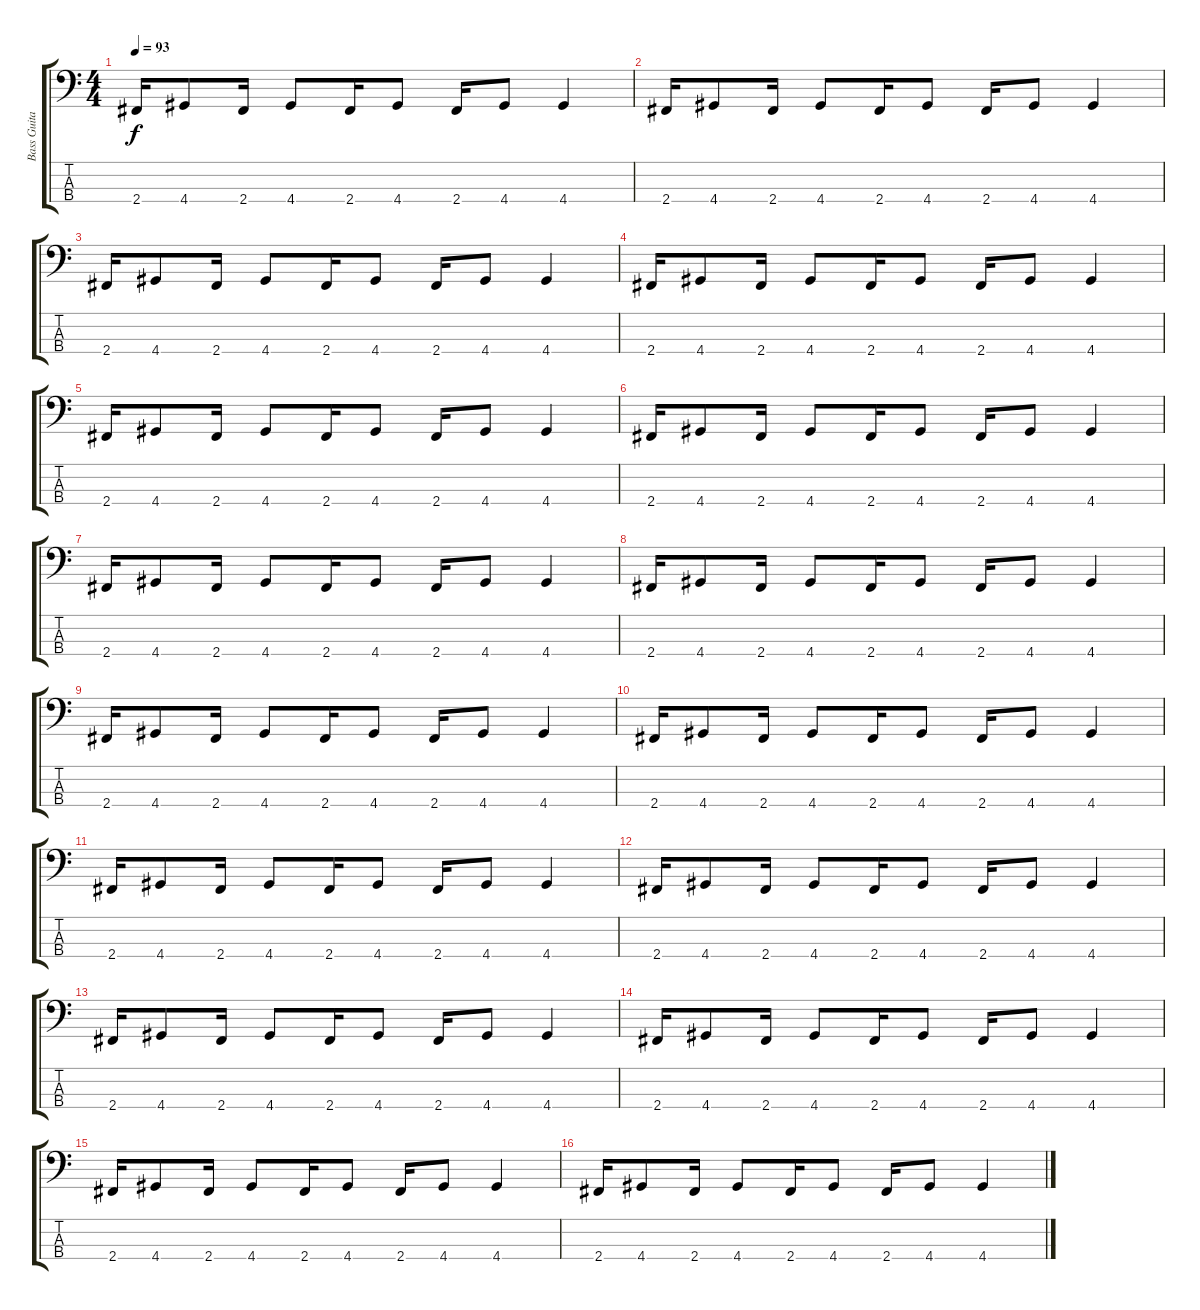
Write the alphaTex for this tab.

\track ("Bass Guitar" "Bass Guita") {instrument electricbasspick}
\staff {score tabs}
\tuning (G2 D2 A1 E1) {hide}
\ts (4 4)
\tempo 93
\clef f4
\ks c
2.4.16{dy f} 4.4.8 2.4.16 4.4.8 2.4.16 4.4.8 2.4.16 4.4.8 4.4.4 |
2.4.16 4.4.8 2.4.16 4.4.8 2.4.16 4.4.8 2.4.16 4.4.8 4.4.4 |
2.4.16 4.4.8 2.4.16 4.4.8 2.4.16 4.4.8 2.4.16 4.4.8 4.4.4 |
2.4.16 4.4.8 2.4.16 4.4.8 2.4.16 4.4.8 2.4.16 4.4.8 4.4.4 |
2.4.16 4.4.8 2.4.16 4.4.8 2.4.16 4.4.8 2.4.16 4.4.8 4.4.4 |
2.4.16 4.4.8 2.4.16 4.4.8 2.4.16 4.4.8 2.4.16 4.4.8 4.4.4 |
2.4.16 4.4.8 2.4.16 4.4.8 2.4.16 4.4.8 2.4.16 4.4.8 4.4.4 |
2.4.16 4.4.8 2.4.16 4.4.8 2.4.16 4.4.8 2.4.16 4.4.8 4.4.4 |
2.4.16 4.4.8 2.4.16 4.4.8 2.4.16 4.4.8 2.4.16 4.4.8 4.4.4 |
2.4.16 4.4.8 2.4.16 4.4.8 2.4.16 4.4.8 2.4.16 4.4.8 4.4.4 |
2.4.16 4.4.8 2.4.16 4.4.8 2.4.16 4.4.8 2.4.16 4.4.8 4.4.4 |
2.4.16 4.4.8 2.4.16 4.4.8 2.4.16 4.4.8 2.4.16 4.4.8 4.4.4 |
2.4.16 4.4.8 2.4.16 4.4.8 2.4.16 4.4.8 2.4.16 4.4.8 4.4.4 |
2.4.16 4.4.8 2.4.16 4.4.8 2.4.16 4.4.8 2.4.16 4.4.8 4.4.4 |
2.4.16 4.4.8 2.4.16 4.4.8 2.4.16 4.4.8 2.4.16 4.4.8 4.4.4 |
2.4.16 4.4.8 2.4.16 4.4.8 2.4.16 4.4.8 2.4.16 4.4.8 4.4.4
